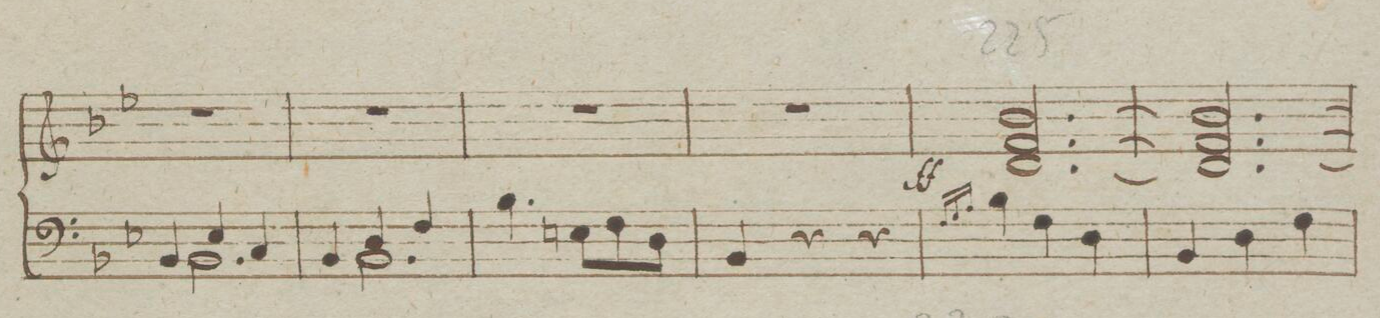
**kern	**dynam
*I"Organo	*
*clefF4	*
*k[b-e-]	*
*met(c)	*
*M3/4	*
*^	*
4BB-/	2.BB-\	.
4E-/	.	.
4C/	.	.
=223	=223	=223
4BB-/	2.BB-\	.
4D/	.	.
4F/	.	.
*v	*v	*
=224	=224
4.B-\	.
8En\L	.
8F\	.
8D\J	.
=225	=225
4BB-/	.
4r	.
4r	.
=226	=226
16qqF/LL	.
16qqG/	.
16qqA/JJ	.
4B-\	.
4F\	.
4D\	.
=227	=227
4BB-/	.
4D\	.
4F\	.
=228	=228
*-	*-
